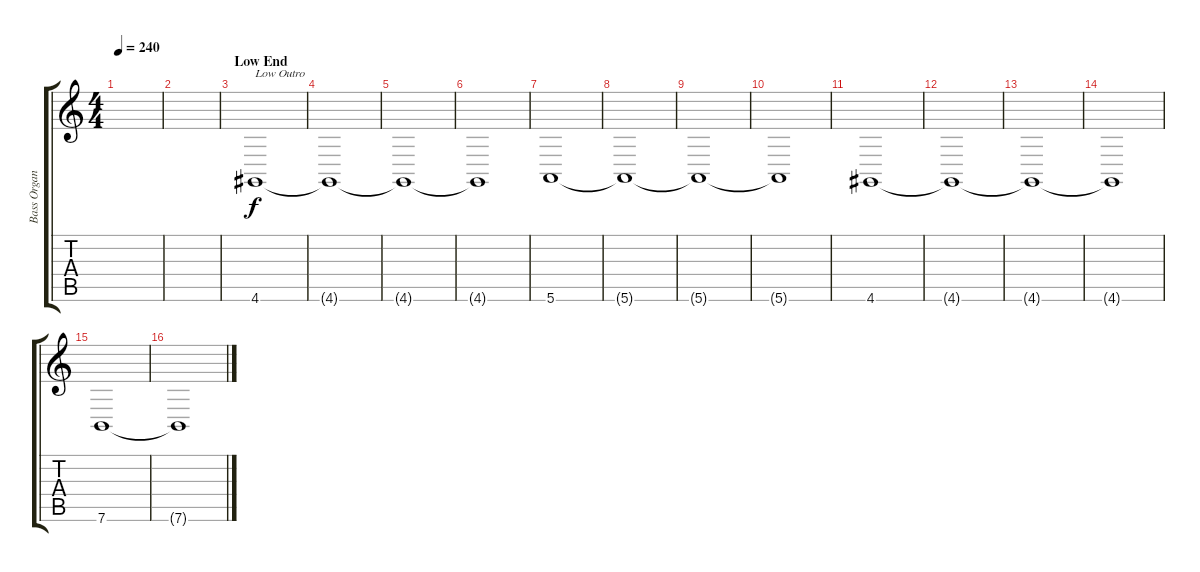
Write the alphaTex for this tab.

\track ("Bass Organs" "Bass Organ") {instrument rockorgan}
\staff {score tabs}
\tuning (E4 B3 G3 D3 A2 E2) {hide}
\ts (4 4)
\tempo 240
\clef g2
\ks c
|
|
\section ("" "Low End")
4.6.1{txt "Low Outro"} |
4.6{t}.1 |
4.6{t}.1 |
4.6{t}.1 |
5.6.1 |
5.6{t}.1 |
5.6{t}.1 |
5.6{t}.1 |
4.6.1 |
4.6{t}.1 |
4.6{t}.1 |
4.6{t}.1 |
7.6.1 |
7.6{t}.1
